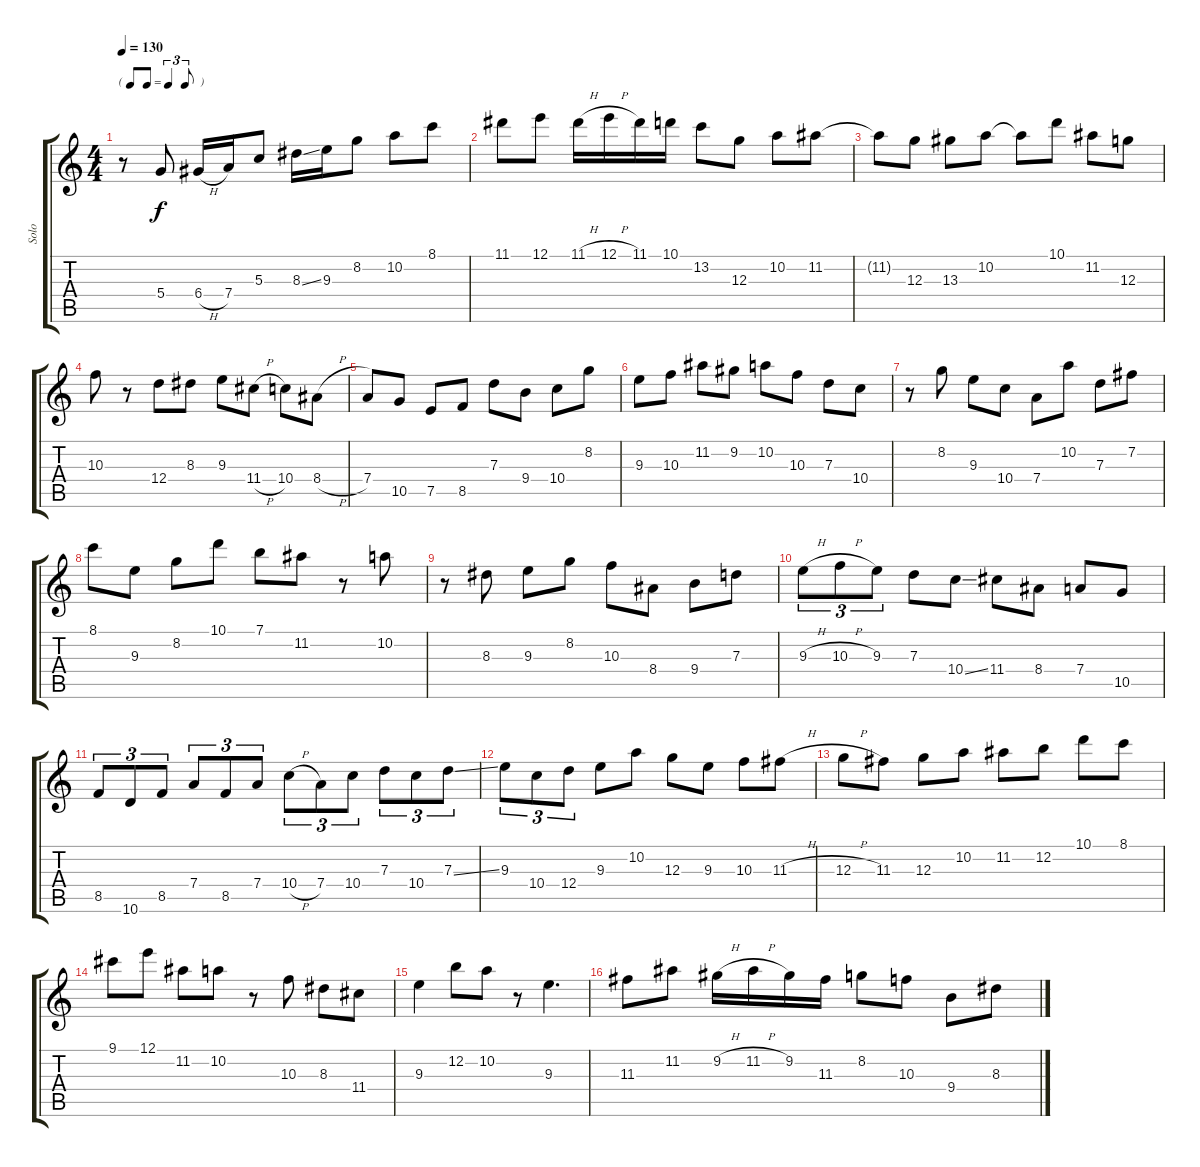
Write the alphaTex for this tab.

\track ("Solo" "Solo") {instrument electricguitarjazz}
\staff {score tabs}
\tuning (E4 B3 G3 D3 A2 E2) {hide}
\ts (4 4)
\tf triplet8th
\tempo 130
\clef g2
\ks c
r.8{dy f} 5.4.8 6.4{h}.16 7.4.16 5.3.8 8.3{ss}.16 9.3.16 8.2.8 10.2.8 8.1.8 |
11.1.8 12.1.8 11.1{h}.16 12.1{h}.16 11.1.16 10.1.16 13.2.8 12.3.8 10.2.8 11.2.8 |
11.2{t}.8 12.3.8 13.3.8 10.2.8 10.2{t}.8 10.1.8 11.2.8 12.3.8 |
10.3.8 r.8 12.4.8 8.3.8 9.3.8 11.4{h}.8 10.4.8 8.4{h}.8 |
7.4.8 10.5.8 7.5.8 8.5.8 7.3.8 9.4.8 10.4.8 8.2.8 |
9.3.8 10.3.8 11.2.8 9.2.8 10.2.8 10.3.8 7.3.8 10.4.8 |
r.8 8.2.8 9.3.8 10.4.8 7.4.8 10.2.8 7.3.8 7.2.8 |
8.1.8 9.3.8 8.2.8 10.1.8 7.1.8 11.2.8 r.8 10.2.8 |
r.8 8.3.8 9.3.8 8.2.8 10.3.8 8.4.8 9.4.8 7.3.8 |
9.3{h}.8{tu (3 2)} 10.3{h}.8{tu (3 2)} 9.3.8{tu (3 2)} 7.3.8 10.4{ss}.8 11.4.8 8.4.8 7.4.8 10.5.8 |
8.5.8{tu (3 2)} 10.6.8{tu (3 2)} 8.5.8{tu (3 2)} 7.4.8{tu (3 2)} 8.5.8{tu (3 2)} 7.4.8{tu (3 2)} 10.4{h}.8{tu (3 2)} 7.4.8{tu (3 2)} 10.4.8{tu (3 2)} 7.3.8{tu (3 2)} 10.4.8{tu (3 2)} 7.3{ss}.8{tu (3 2)} |
9.3.8{tu (3 2)} 10.4.8{tu (3 2)} 12.4.8{tu (3 2)} 9.3.8 10.2.8 12.3.8 9.3.8 10.3.8 11.3{h}.8 |
12.3{h}.8 11.3.8 12.3.8 10.2.8 11.2.8 12.2.8 10.1.8 8.1.8 |
9.1.8 12.1.8 11.2.8 10.2.8 r.8 10.3.8 8.3.8 11.4.8 |
9.3.4 12.2.8 10.2.8 r.8 9.3.4{d} |
11.3.8 11.2.8 9.2{h}.16 11.2{h}.16 9.2.16 11.3.16 8.2.8 10.3.8 9.4.8 8.3.8
